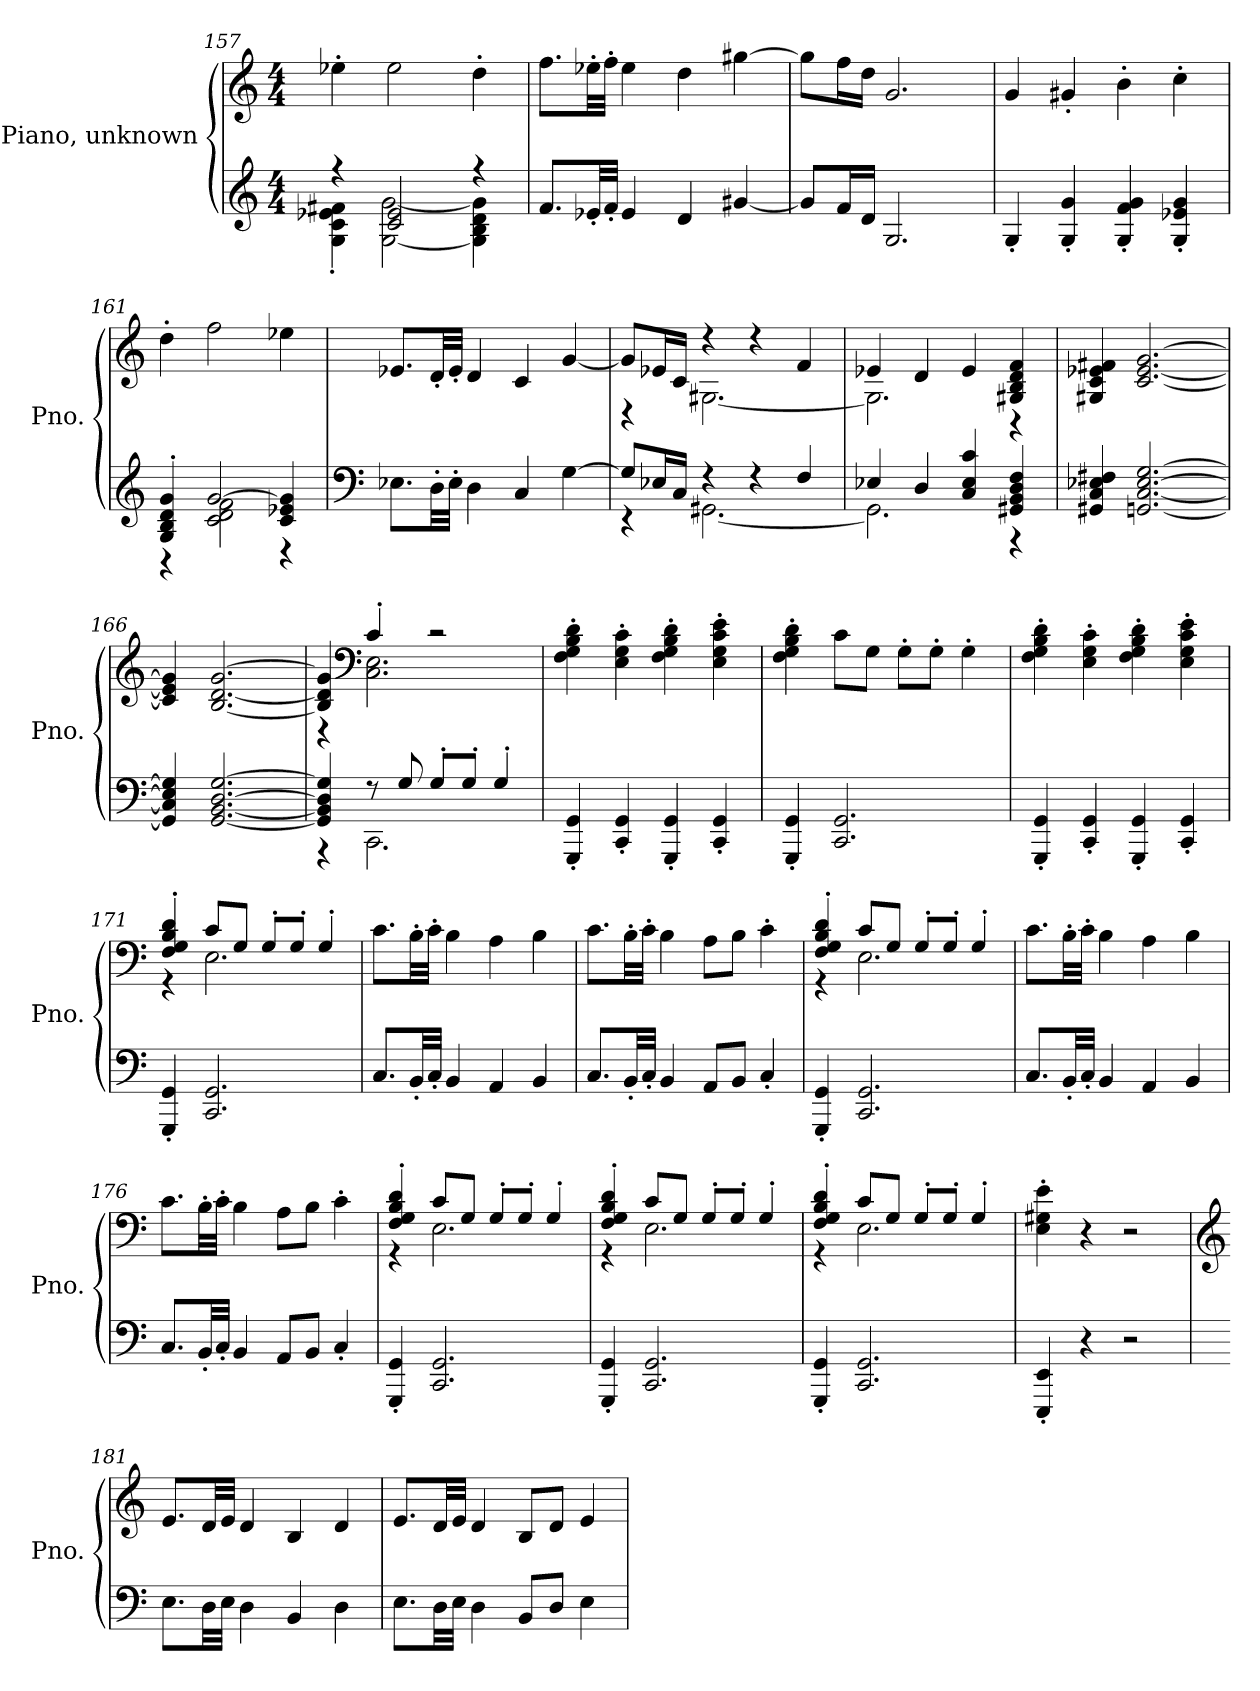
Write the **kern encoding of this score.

**kern	**kern
*part1	*part1
*staff2	*staff1
*I"Piano, unknown	*
*I'Pno.	*
*clefG2	*clefG2
*k[]	*k[]
*M4/4	*M4/4
=157	=157
*^	*
4r	4G\' 4c\' 4e-X\' 4f#X\'	4ee-X'\
2c/ 2e-/	[2G\ [2g\	2ee-\
4r	4G\] 4B\ 4d\ 4g\]	4dd'\
*v	*v	*
=158	=158
8.f/L	8.ff\L
32e-X'/LL	32ee-X'\LL
32f'/JJJ	32ff'\JJJ
4e-/	4ee-\
4d/	4dd\
[4g#X/	[4gg#X\
=159	=159
8g#/L]	8gg#\L]
16f/L	16ff\L
16d/JJ	16dd\JJ
2.G/	2.g/
!!LO:LB:g=z
=160	=160
4G'/	4g/
4G/' 4g/'	4g#X'/
4G/' 4f/' 4g/'	4b'\
4G/' 4e-X/' 4g/'	4cc'\
=161	=161
*^	*
4G/' 4B/' 4d/' 4g/'	4r	4dd'\
[2g/	2c\ 2d\ 2f\	2ff\
4c/ 4e-X/ 4g/]	4r	4ee-X\
*v	*v	*
=162	=162
*clefF4	*
8.E-X\L	8.e-X/L
32D'\LL	32d'/LL
32E-'\JJJ	32e-'/JJJ
4D\	4d/
4C/	4c/
[4G\	[4g/
=163	=163
*^	*^
8G/L]	4r	8g/L]	4r
16E-X/L	.	16e-X/L	.
16C/JJ	.	16c/JJ	.
4r	[2.GG#X\	4r	[2.G#X\
4r	.	4r	.
4F/	.	4f/	.
=164	=164	=164	=164
4E-X/	2.GG#\]	4e-X/	2.G#\]
4D/	.	4d/	.
4C/ 4E-/ 4c/	.	4e-/	.
4GG#X/ 4BB/ 4D/ 4F/	4r	4G#X/ 4B/ 4d/ 4f/	4r
*v	*v	*	*
*	*v	*v
=165	=165
4GG#X/ 4C/ 4E-X/ 4F#X/	4G#X/ 4c/ 4e-X/ 4f#X/
[2.GGn/ [2.C/ [2.E-/ [2.G/	[2.c/ [2.e-/ [2.g/
!!LO:LB:g=z
=166	=166
4GG/] 4C/] 4E-/] 4G/]	4c/] 4e-/] 4g/]
[2.GG/ [2.BB/ [2.D/ [2.G/	[2.B/ [2.d/ [2.g/
=167	=167
*^	*^
4GG/] 4BB/] 4D/] 4G/]	4r	4B/] 4d/] 4g/]	4r
*	*	*clefF4	*
8r	2.CC\	4c'/	2.C\ 2.E\
8G/	.	.	.
8G'/L	.	2r	.
8G'/J	.	.	.
4G'/	.	.	.
*v	*v	*	*
*	*v	*v
=168	=168
4GGG/' 4GG/'	4F\' 4G\' 4B\' 4d\'
4CC/' 4GG/'	4E\' 4G\' 4c\'
4GGG/' 4GG/'	4F\' 4G\' 4B\' 4d\'
4CC/' 4GG/'	4E\' 4G\' 4c\' 4e\'
=169	=169
4GGG/' 4GG/'	4F\' 4G\' 4B\' 4d\'
2.CC/ 2.GG/	8c\L
.	8G\J
.	8G'\L
.	8G'\J
.	4G'\
=170	=170
4GGG/' 4GG/'	4F\' 4G\' 4B\' 4d\'
4CC/' 4GG/'	4E\' 4G\' 4c\'
4GGG/' 4GG/'	4F\' 4G\' 4B\' 4d\'
4CC/' 4GG/'	4E\' 4G\' 4c\' 4e\'
=171	=171
*	*^
4GGG/' 4GG/'	4F/' 4G/' 4B/' 4d/'	4r
2.CC/ 2.GG/	8c/L	2.E\
.	8G/J	.
.	8G'/L	.
.	8G'/J	.
.	4G'/	.
*	*v	*v
!!LO:LB:g=z
=172	=172
8.C/L	8.c\L
32BB'/LL	32B'\LL
32C'/JJJ	32c'\JJJ
4BB/	4B\
4AA/	4A\
4BB/	4B\
=173	=173
8.C/L	8.c\L
32BB'/LL	32B'\LL
32C'/JJJ	32c'\JJJ
4BB/	4B\
8AA/L	8A\L
8BB/J	8B\J
4C'/	4c'\
=174	=174
*	*^
4GGG/' 4GG/'	4F/' 4G/' 4B/' 4d/'	4r
2.CC/ 2.GG/	8c/L	2.E\
.	8G/J	.
.	8G'/L	.
.	8G'/J	.
.	4G'/	.
*	*v	*v
=175	=175
8.C/L	8.c\L
32BB'/LL	32B'\LL
32C'/JJJ	32c'\JJJ
4BB/	4B\
4AA/	4A\
4BB/	4B\
=176	=176
8.C/L	8.c\L
32BB'/LL	32B'\LL
32C'/JJJ	32c'\JJJ
4BB/	4B\
8AA/L	8A\L
8BB/J	8B\J
4C'/	4c'\
!!LO:LB:g=z
=177	=177
*	*^
4GGG/' 4GG/'	4F/' 4G/' 4B/' 4d/'	4r
2.CC/ 2.GG/	8c/L	2.E\
.	8G/J	.
.	8G'/L	.
.	8G'/J	.
.	4G'/	.
=178	=178	=178
4GGG/' 4GG/'	4F/' 4G/' 4B/' 4d/'	4r
2.CC/ 2.GG/	8c/L	2.E\
.	8G/J	.
.	8G'/L	.
.	8G'/J	.
.	4G'/	.
=179	=179	=179
4GGG/' 4GG/'	4F/' 4G/' 4B/' 4d/'	4r
2.CC/ 2.GG/	8c/L	2.E\
.	8G/J	.
.	8G'/L	.
.	8G'/J	.
.	4G'/	.
*	*v	*v
=180	=180
4EEE/' 4EE/'	4E\' 4G#X\' 4e\'
4r	4r
2r	2r
=181	=181
*	*clefG2
8.E\L	8.e/L
32D\LL	32d/LL
32E\JJJ	32e/JJJ
4D\	4d/
4BB/	4B/
4D\	4d/
=182	=182
8.E\L	8.e/L
32D\LL	32d/LL
32E\JJJ	32e/JJJ
4D\	4d/
8BB/L	8B/L
8D/J	8d/J
4E\	4e/
=	=
*-	*-
